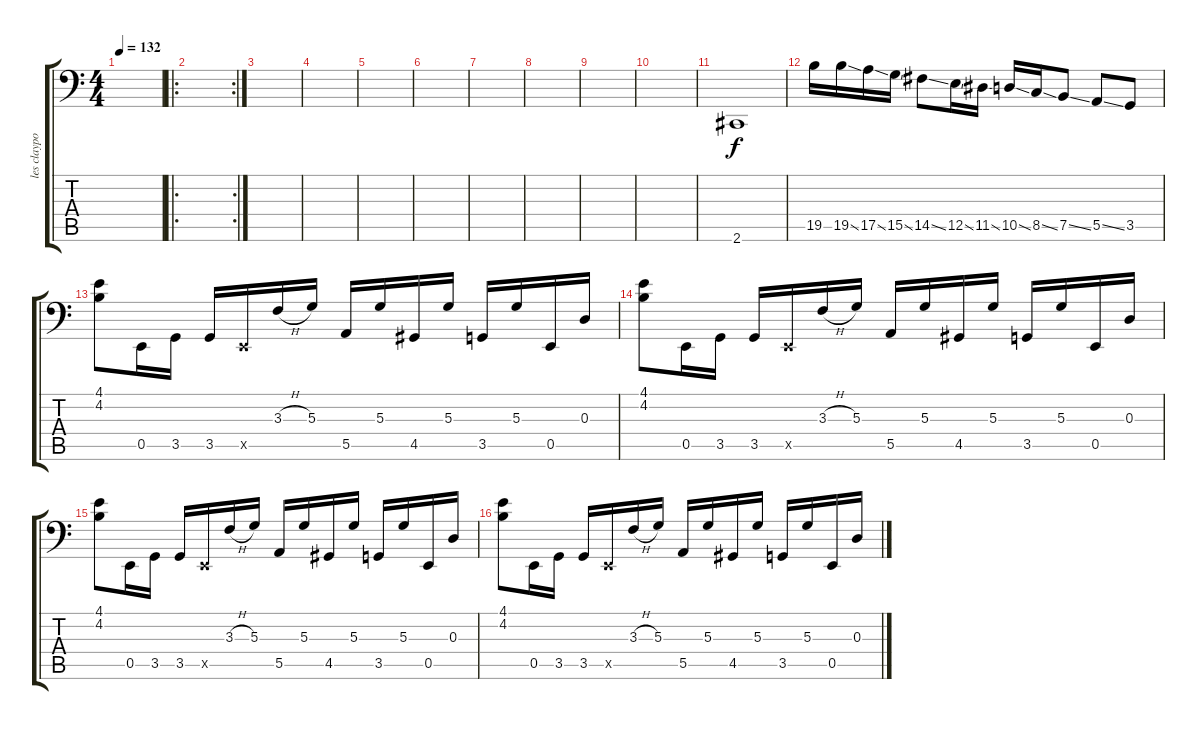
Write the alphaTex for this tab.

\track ("les claypool" "les claypo") {instrument slapbass1}
\staff {score tabs}
\tuning (C3 G2 D2 A1 E1 B0) {hide}
\ts (4 4)
\tempo 132
\clef f4
\ks c
|
\ro
\rc 2
|
|
|
|
|
|
|
|
|
2.6.1 |
19.5.16 19.5{ss}.16 17.5{ss}.16 15.5{ss}.16 14.5{ss}.8 12.5{ss}.16 11.5{ss}.16 10.5{ss}.16 8.5{ss}.16 7.5{ss}.8 5.5{ss}.8 3.5.8 |
(4.1 4.2).8 0.5.16 3.5.16 3.5.16 0.5{x}.16 3.3{h}.16 5.3.16 5.5.16 5.3.16 4.5.16 5.3.16 3.5.16 5.3.16 0.5.16 0.3.16 |
(4.1 4.2).8 0.5.16 3.5.16 3.5.16 0.5{x}.16 3.3{h}.16 5.3.16 5.5.16 5.3.16 4.5.16 5.3.16 3.5.16 5.3.16 0.5.16 0.3.16 |
(4.1 4.2).8 0.5.16 3.5.16 3.5.16 0.5{x}.16 3.3{h}.16 5.3.16 5.5.16 5.3.16 4.5.16 5.3.16 3.5.16 5.3.16 0.5.16 0.3.16 |
(4.1 4.2).8 0.5.16 3.5.16 3.5.16 0.5{x}.16 3.3{h}.16 5.3.16 5.5.16 5.3.16 4.5.16 5.3.16 3.5.16 5.3.16 0.5.16 0.3.16
